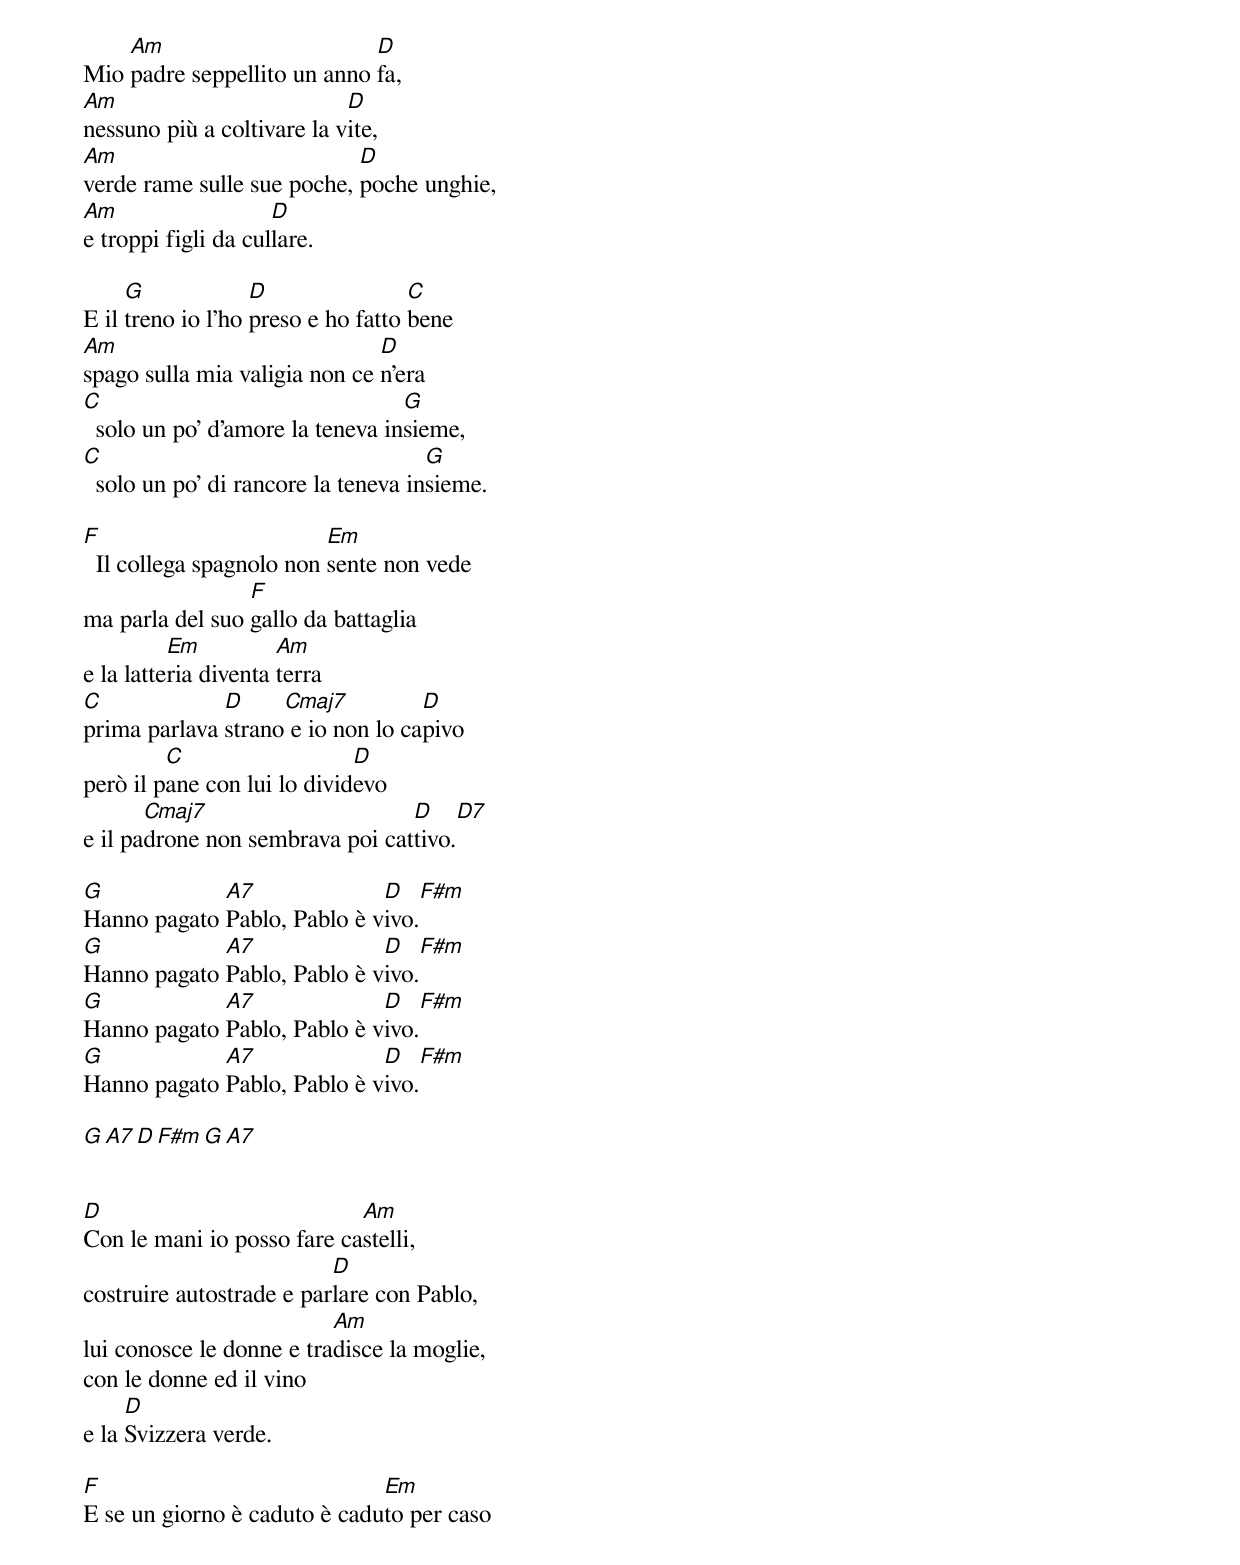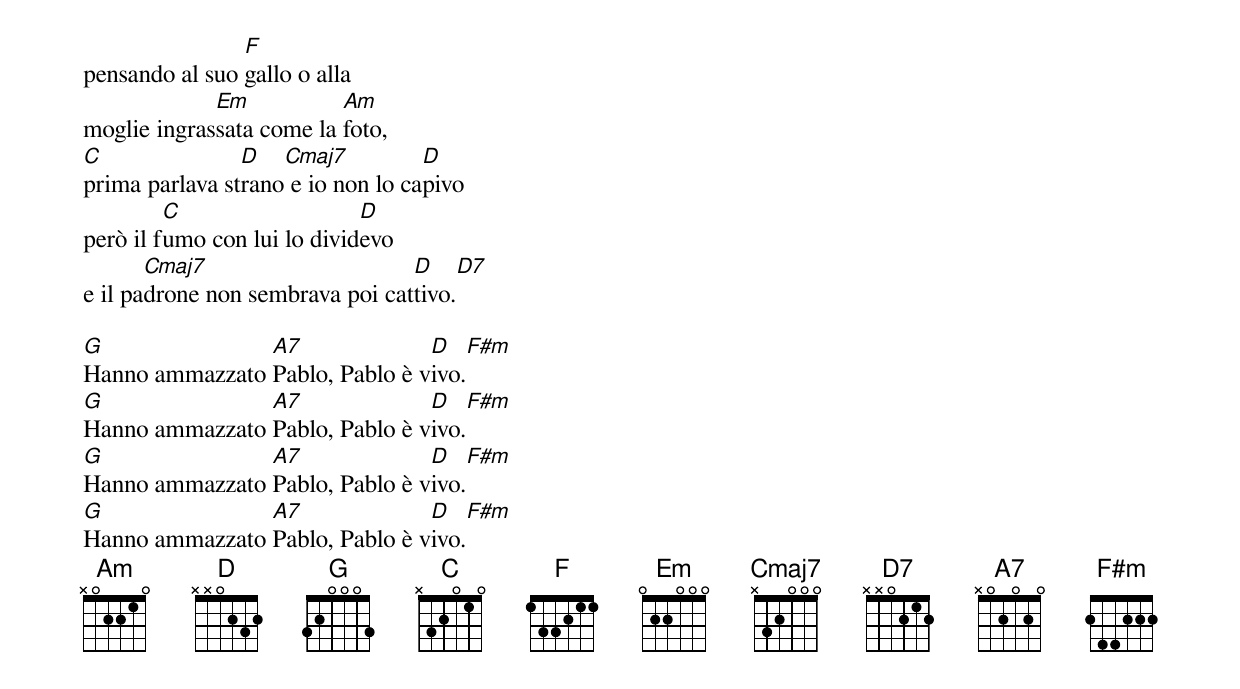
    Am                       D
Mio padre seppellito un anno fa,
Am                          D
nessuno più a coltivare la vite,
Am                          D
verde rame sulle sue poche, poche unghie,
Am                   D
e troppi figli da cullare.

     G             D                C
E il treno io l'ho preso e ho fatto bene
Am                             D
spago sulla mia valigia non ce n'era
C                                 G
  solo un po' d'amore la teneva insieme,
C                                    G
  solo un po' di rancore la teneva insieme.

F                         Em
  Il collega spagnolo non sente non vede
                 F
ma parla del suo gallo da battaglia
          Em          Am
e la latteria diventa terra
C             D     Cmaj7          D
prima parlava strano e io non lo capivo
         C                   D
però il pane con lui lo dividevo
       Cmaj7                     D    D7
e il padrone non sembrava poi cattivo.

G            A7              D    F#m
Hanno pagato Pablo, Pablo è vivo.
G            A7              D    F#m
Hanno pagato Pablo, Pablo è vivo.
G            A7              D    F#m
Hanno pagato Pablo, Pablo è vivo.
G            A7              D    F#m
Hanno pagato Pablo, Pablo è vivo.

G A7 D F#m G A7


D                           Am
Con le mani io posso fare castelli,
                          D
costruire autostrade e parlare con Pablo,
                          Am
lui conosce le donne e tradisce la moglie,
con le donne ed il vino
     D
e la Svizzera verde.

F                             Em
E se un giorno è caduto è caduto per caso
                F
pensando al suo gallo o alla
             Em           Am
moglie ingrassata come la foto,
C               D   Cmaj7          D
prima parlava strano e io non lo capivo
         C                   D
però il fumo con lui lo dividevo
       Cmaj7                     D    D7
e il padrone non sembrava poi cattivo.

G               A7              D    F#m
Hanno ammazzato Pablo, Pablo è vivo.
G               A7              D    F#m
Hanno ammazzato Pablo, Pablo è vivo.
G               A7              D    F#m
Hanno ammazzato Pablo, Pablo è vivo.
G               A7              D    F#m
Hanno ammazzato Pablo, Pablo è vivo.
